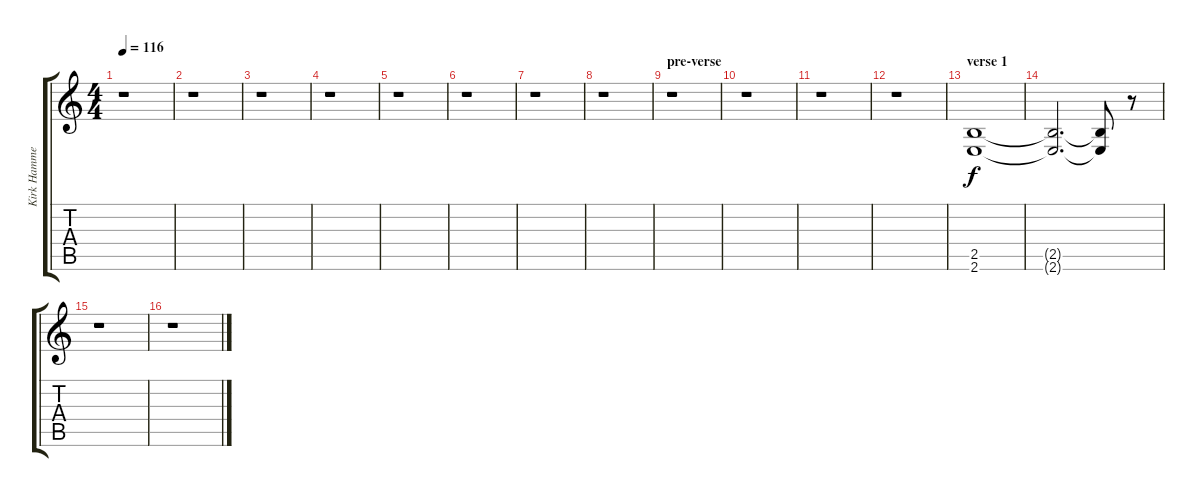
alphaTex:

\track ("Kirk Hammet (Acoustic)" "Kirk Hamme") {instrument electricguitarclean}
\staff {score tabs}
\tuning (E4 B3 G3 D3 A2 D2) {hide}
\ts (4 4)
\tempo 116
\clef g2
\ks c
r.1{dy f} |
r.1 |
r.1 |
r.1 |
r.1 |
r.1 |
r.1 |
r.1 |
\section ("" "pre-verse")
r.1 |
r.1 |
r.1 |
r.1 |
\section ("" "verse 1")
(2.5 2.6).1 |
(2.5{t} 2.6{t}).2{d} (2.5{t} 2.6{t}).8 r.8 |
r.1 |
r.1
